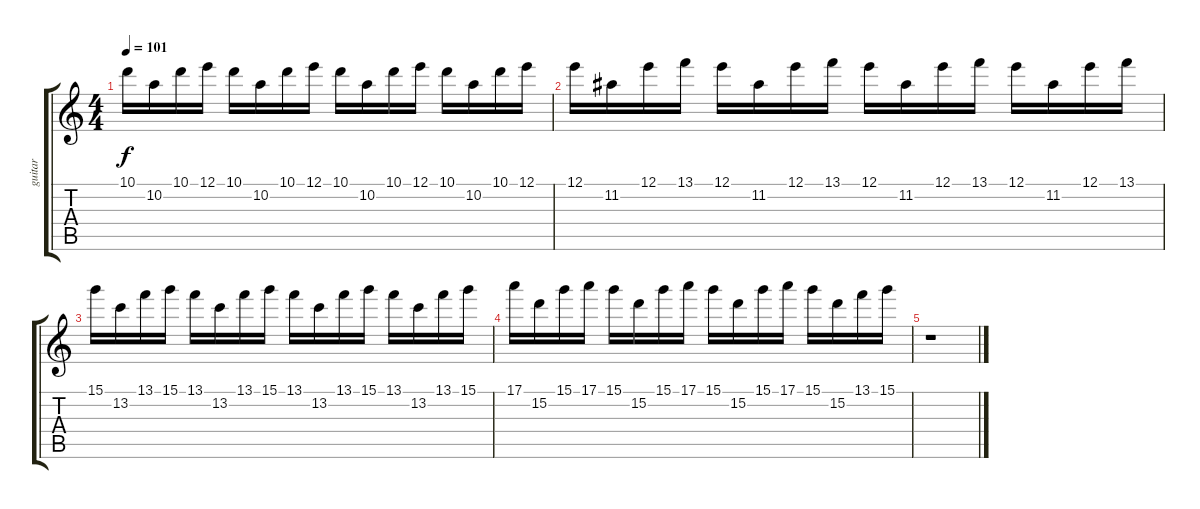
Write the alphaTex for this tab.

\track ("guitar" "guitar") {instrument distortionguitar}
\staff {score tabs}
\tuning (E4 B3 G3 D3 A2 D2) {hide}
\ts (4 4)
\tempo 101
\clef g2
\ks c
10.1.16{dy f volume 9} 10.2.16 10.1.16 12.1.16 10.1.16 10.2.16 10.1.16 12.1.16 10.1.16 10.2.16 10.1.16 12.1.16 10.1.16 10.2.16 10.1.16 12.1.16 |
12.1.16 11.2.16 12.1.16 13.1.16 12.1.16 11.2.16 12.1.16 13.1.16 12.1.16 11.2.16 12.1.16 13.1.16 12.1.16 11.2.16 12.1.16 13.1.16 |
15.1.16{volume 0} 13.2.16 13.1.16 15.1.16 13.1.16 13.2.16 13.1.16 15.1.16 13.1.16 13.2.16 13.1.16 15.1.16 13.1.16 13.2.16 13.1.16 15.1.16 |
17.1.16 15.2.16 15.1.16 17.1.16 15.1.16 15.2.16 15.1.16 17.1.16 15.1.16 15.2.16 15.1.16 17.1.16 15.1.16 15.2.16 13.1.16 15.1.16 |
r.1
